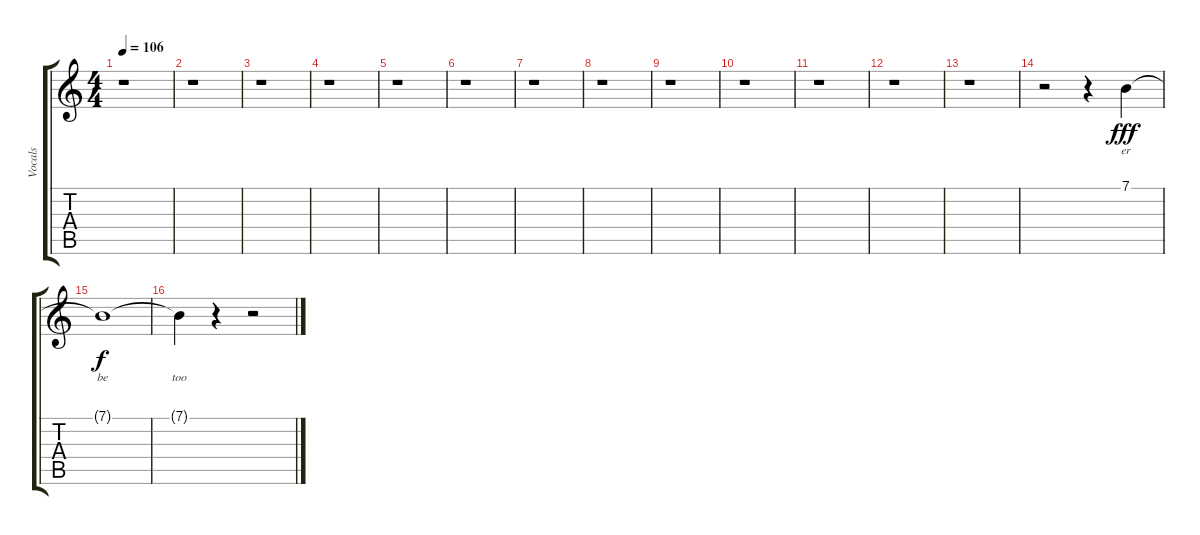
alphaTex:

\track ("Vocals" "Vocals") {instrument lead6voice}
\staff {score tabs}
\tuning (E4 B3 G3 D3 A2 E2) {hide}
\ts (4 4)
\tempo 106
\clef g2
\ks c
r.1{dy fff} |
r.1 |
r.1 |
r.1 |
r.1 |
r.1 |
r.1 |
r.1 |
r.1 |
r.1 |
r.1 |
r.1 |
r.1 |
r.2 r.4 7.1.4{lyrics (0 "er") lyrics (1 "") lyrics (2 "") lyrics (3 "") lyrics (4 "")} |
7.1{t}.1{lyrics (0 "be") lyrics (1 "") lyrics (2 "") lyrics (3 "") lyrics (4 "") dy f} |
7.1{t}.4{lyrics (0 "too") lyrics (1 "") lyrics (2 "") lyrics (3 "") lyrics (4 "")} r.4 r.2
